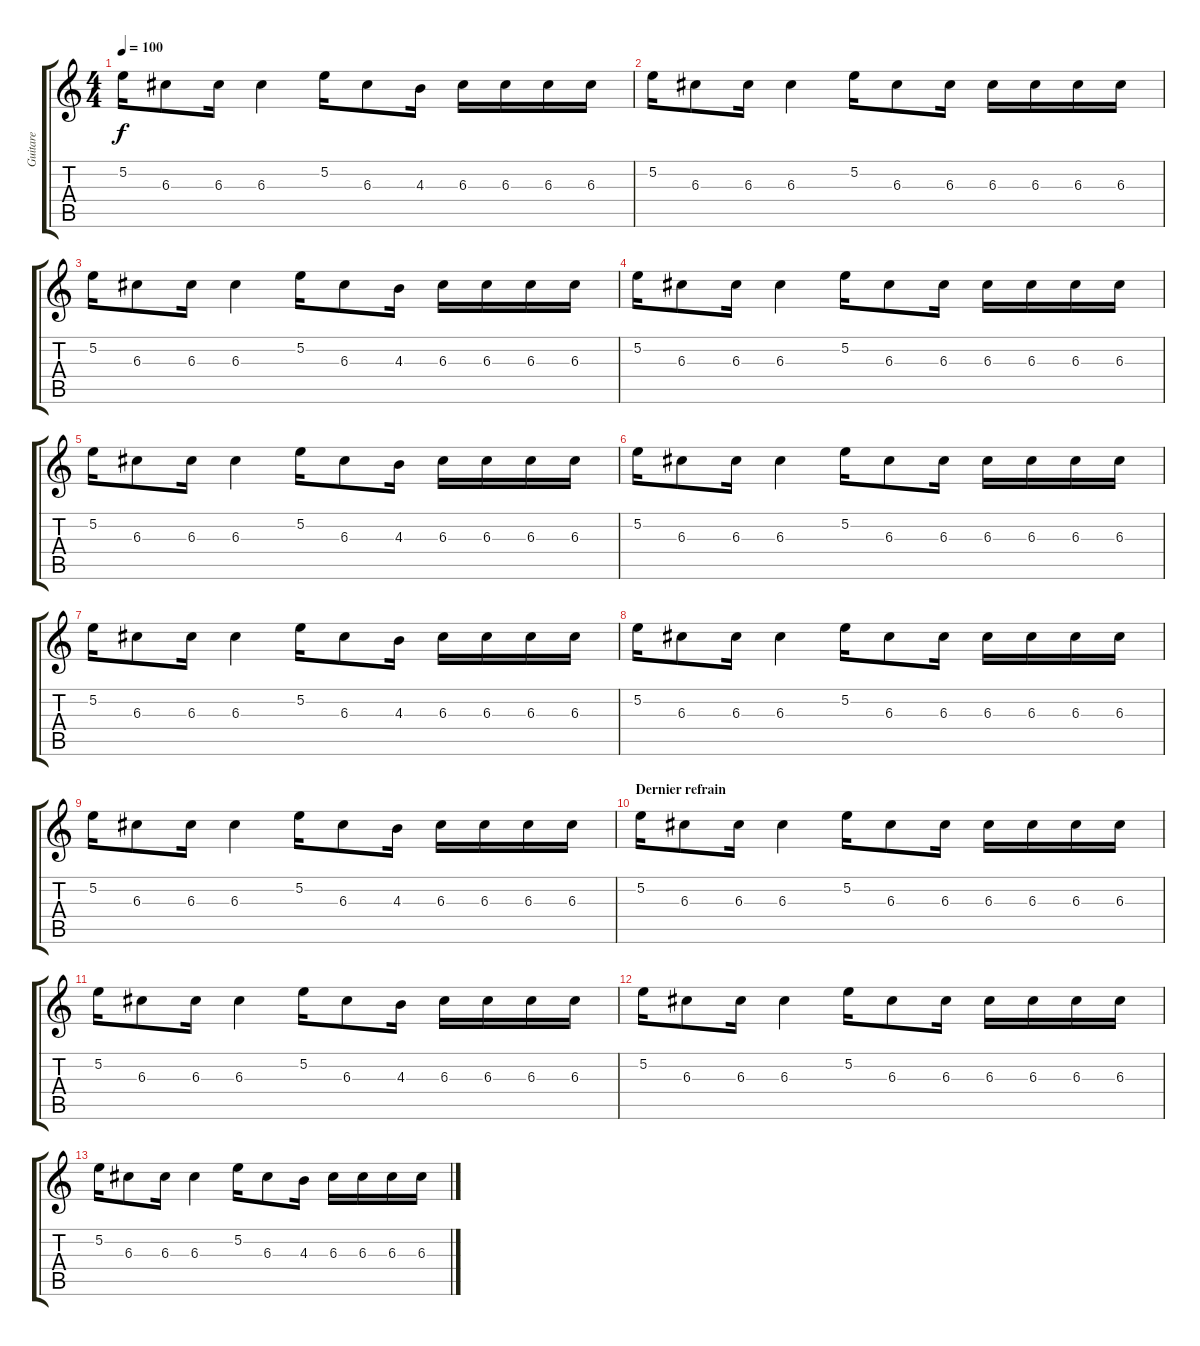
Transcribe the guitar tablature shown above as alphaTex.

\track ("Guitare" "Guitare") {instrument electricguitarjazz}
\staff {score tabs}
\tuning (E4 B3 G3 D3 A2 E2) {hide}
\ts (4 4)
\tempo 100
\clef g2
\ks c
5.2.16{dy f} 6.3.8 6.3.16 6.3.4 5.2.16 6.3.8 4.3.16 6.3.16 6.3.16 6.3.16 6.3.16 |
5.2.16 6.3.8 6.3.16 6.3.4 5.2.16 6.3.8 6.3.16 6.3.16 6.3.16 6.3.16 6.3.16 |
5.2.16 6.3.8 6.3.16 6.3.4 5.2.16 6.3.8 4.3.16 6.3.16 6.3.16 6.3.16 6.3.16 |
5.2.16 6.3.8 6.3.16 6.3.4 5.2.16 6.3.8 6.3.16 6.3.16 6.3.16 6.3.16 6.3.16 |
5.2.16 6.3.8 6.3.16 6.3.4 5.2.16 6.3.8 4.3.16 6.3.16 6.3.16 6.3.16 6.3.16 |
5.2.16 6.3.8 6.3.16 6.3.4 5.2.16 6.3.8 6.3.16 6.3.16 6.3.16 6.3.16 6.3.16 |
5.2.16 6.3.8 6.3.16 6.3.4 5.2.16 6.3.8 4.3.16 6.3.16 6.3.16 6.3.16 6.3.16 |
5.2.16 6.3.8 6.3.16 6.3.4 5.2.16 6.3.8 6.3.16 6.3.16 6.3.16 6.3.16 6.3.16 |
5.2.16 6.3.8 6.3.16 6.3.4 5.2.16 6.3.8 4.3.16 6.3.16 6.3.16 6.3.16 6.3.16 |
\section ("" "Dernier refrain")
5.2.16{volume 7 instrument electricguitarjazz} 6.3.8 6.3.16 6.3.4 5.2.16 6.3.8 6.3.16 6.3.16 6.3.16 6.3.16 6.3.16 |
5.2.16 6.3.8 6.3.16 6.3.4 5.2.16 6.3.8 4.3.16 6.3.16 6.3.16 6.3.16 6.3.16 |
5.2.16 6.3.8 6.3.16 6.3.4 5.2.16 6.3.8 6.3.16 6.3.16 6.3.16 6.3.16 6.3.16 |
5.2.16 6.3.8 6.3.16 6.3.4 5.2.16 6.3.8 4.3.16 6.3.16 6.3.16 6.3.16 6.3.16
